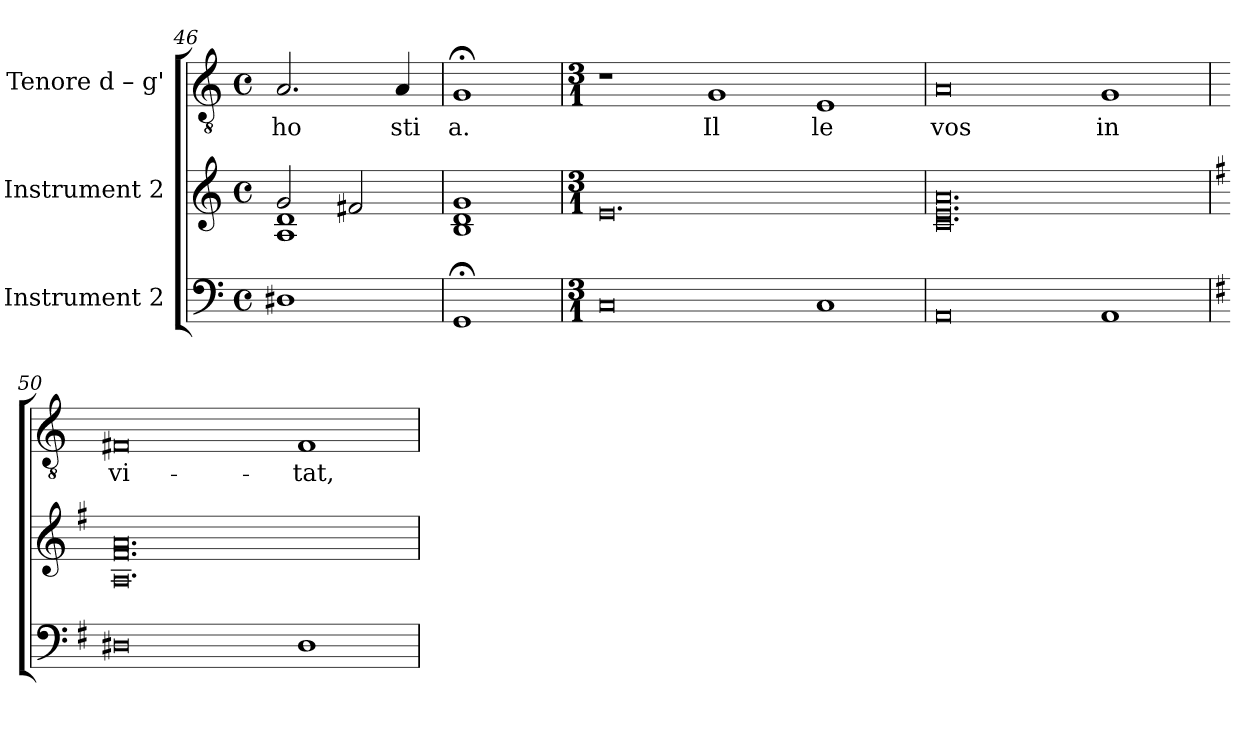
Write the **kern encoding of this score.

**kern	**kern	**kern	**text
*part3	*part2	*part1	*part1
*staff3	*staff2	*staff1	*staff1
*I"Instrument 2	*I"Instrument 2	*I"Tenore  d – g'	*
*clefF4	*clefG2	*clefGv2	*
*k[]	*k[]	*k[]	*
*C:	*C:	*C:	*
*M4/4	*M4/4	*M4/4	*
*met(c)	*met(c)	*met(c)	*
=46	=46	=46	=46
*	*^	*	*
!	!	!	!	!LO:LY:b:cj
1D#	2g/	1d 1A	2.A/	ho
.	2f#X/	.	.	.
!	!	!	!	!LO:LY:b:cj
.	.	.	4A/	sti
*	*v	*v	*	*
=47	=47	=47	=47
!	!	!	!LO:LY:b:cj
1GG;<	1d 1B 1g	1G;<	a.
=48	=48	=48	=48
*M3/1	*M3/1	*M3/1	*
0C	0.e	1r	.
!	!	!	!LO:LY:b:cj
.	.	1G	Il
!	!	!	!LO:LY:b:cj
1C	.	1E	le
=49	=49	=49	=49
!	!	!	!LO:LY:b:cj
0AA	0.a 0.c 0.e	0A	vos
!	!	!	!LO:LY:b:cj
1AA	.	1G	in
!!LO:LB:g=z
=50	=50	=50	=50
*k[f#]	*k[f#]	*	*
*G:	*G:	*	*
!	!	!	!LO:LY:b:cj
0D#	0.a 0.A 0.f#	0F#X	vi-
!	!	!	!LO:LY:b:cj
1D#	.	1F#	-tat,
=	=	=	=
*-	*-	*-	*-
